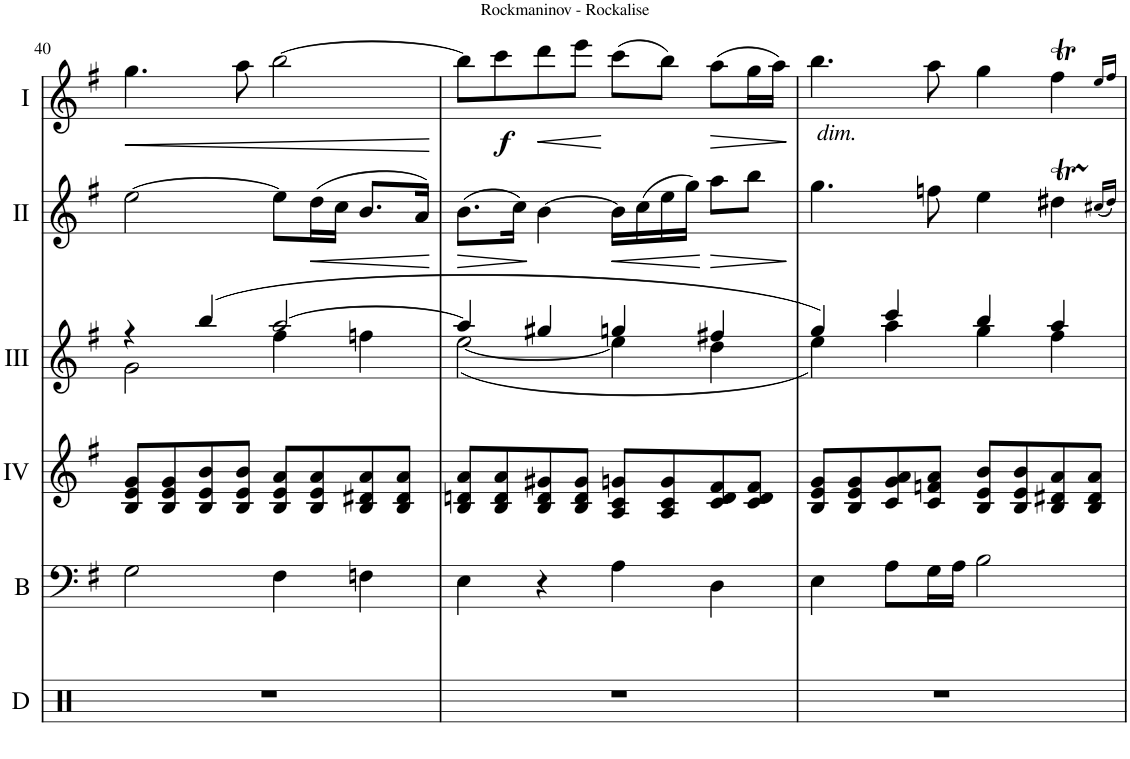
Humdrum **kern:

**kern	**kern	**kern	**kern	**kern	**dynam	**kern	**dynam
*part6	*part5	*part4	*part3	*part2	*part2	*part1	*part1
*staff6	*staff5	*staff4	*staff3	*staff2	*staff2	*staff1	*staff1
*I"Drums	*I"Bass	*I"Acc. 4	*I"Acc. 3	*I"Acc. 2	*	*I"Acc. 1	*
*I'D	*I'B	*	*	*	*	*	*
!!LO:PB:g=z
*clefX	*clefF4	*clefG2	*clefG2	*clefG2	*	*clefG2	*
*	*Trd7c12	*	*Trd7c12	*	*	*	*
*k[]	*k[f#]	*k[f#]	*k[f#]	*k[f#]	*	*k[f#]	*
*M4/4	*M4/4	*M4/4	*M4/4	*M4/4	*	*M4/4	*
*met(c)	*met(c)	*met(c)	*met(c)	*met(c)	*	*met(c)	*
=40	=40	=40	=40	=40	=40	=40	=40
*	*	*	*^	*	*	*	*
!	!	!	!	!	!	!	!	!LO:HP:b
1r	2G\	8B/ 8e/ 8g/L	4r	2g\	[2ee\	.	4.gg\	<
.	.	8B/ 8e/ 8g/	.	.	.	.	.	.
.	.	8B/ 8e/ 8b/	(4bb/	.	.	.	.	.
.	.	8B/ 8e/ 8b/J	.	.	.	.	8aa\	.
.	4F#\	8B/ 8e/ 8a/L	[2aa/	4ff#\	8ee\L]	.	[2bb\	.
!	!	!	!	!	!	!LO:HP:b	!	!
.	.	8B/ 8e/ 8a/	.	.	(16dd\L	<	.	.
.	.	.	.	.	16cc\JJ	.	.	.
.	4Fn\	8B/ 8d#X/ 8a/	.	4ffn\	8.b/L	.	.	.
.	.	8B/ 8d#/ 8a/J	.	.	.	.	.	.
.	.	.	.	.	16a/Jk)	.	.	.
*	*	*	*v	*v	*	*	*	*
.	.	.	.	.	.	.	[
=41	=41	=41	=41	=41	=41	=41	=41
*	*	*	*^	*	*	*	*
!	!	!	!	!	!	!LO:HP:b	!	!
1r	4E\	8B/ 8dn/ 8a/L	4aa/]	([2ee\	(8.b\L	>	8bb\L]	.
!	!	!	!	!	!	!	!	!LO:DY:b
.	.	8B/ 8d/ 8a/	.	.	.	.	8ccc\	f
.	.	.	.	.	16cc\Jk)	.	.	.
!	!	!	!	!	!	!	!	!LO:HP:b
.	4r	8B/ 8d/ 8g#X/	4gg#X/	.	[4b\	[	8ddd\	<
.	.	8B/ 8d/ 8g#/J	.	.	.	.	8eee\J	.
!	!	!	!	!	!	!LO:HP:b	!	!
.	4A\	8A/ 8c/ 8gn/L	4ggn/	4ee\]	16b\LL]	<	(8ccc\L	[
.	.	.	.	.	(16cc\	.	.	.
.	.	8A/ 8c/ 8g/	.	.	16ee\	.	8bb\J)	.
.	.	.	.	.	16gg\JJ)	.	.	.
!	!	!	!	!	!	!	!	!LO:HP:b
.	4D\	8c/ 8d/ 8f#/	4ff#X/	4dd\	8aa\L	]	(8aa\L	>
.	.	8c/ 8d/ 8f#/J	.	.	8bb\J	.	16gg\L	.
.	.	.	.	.	.	.	16aa\JJ)	.
*	*	*	*v	*v	*	*	*	*
.	.	.	.	.	[	.	]
=42	=42	=42	=42	=42	=42	=42	=42
*	*	*	*^	*	*	*	*
!	!	!	!	!	!	!	!LO:TX:b:i:t=dim.	!
1r	4E\	8B/ 8e/ 8g/L	4gg/)	4ee\)	4.gg\	.	4.bb\	.
.	.	8B/ 8e/ 8g/	.	.	.	.	.	.
.	8A\L	8c/ 8g/ 8a/	4ccc/	4aa\	.	.	.	.
.	16G\L	8c/ 8fn/ 8a/J	.	.	8ffn\	.	8aa\	.
.	16A\JJ	.	.	.	.	.	.	.
.	2B\	8B/ 8e/ 8b/L	4bb/	4gg\	4ee\	.	4gg\	.
.	.	8B/ 8e/ 8b/	.	.	.	.	.	.
.	.	8B/ 8d#X/ 8a/	4aa/	4ff#\	4dd#Xt\	.	4ff#t\	.
.	.	8B/ 8d#/ 8a/J	.	.	.	.	.	.
*	*	*	*v	*v	*	*	*	*
.	.	.	.	(16qcc#X/LL	.	16qee/LL	.
.	.	.	.	16qdd#/JJ)	.	16qff#/JJ	.
=	=	=	=	=	=	=	=
*-	*-	*-	*-	*-	*-	*-	*-
